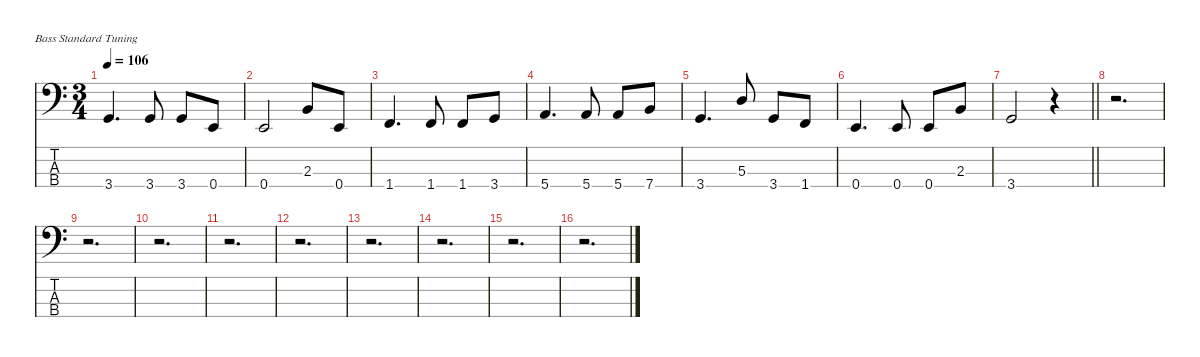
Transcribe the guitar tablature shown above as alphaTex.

\defaultSystemsLayout 4
\hideDynamics
\bracketExtendMode nobrackets
\singleTrackTrackNamePolicy hidden
\multiTrackTrackNamePolicy hidden
\otherSystemsTrackNameOrientation horizontal
\track ("Jason  Newsted" "el.bs.") {defaultSystemsLayout 8 instrument electricbasspick}
\staff {score tabs}
\tuning (G2 D2 A1 E1)
\ts (3 4)
\tempo 106
\clef f4
\ks c
3.4.4{d dy f beam Up} 3.4.8{beam Up} 3.4.8{beam Up} 0.4.8{beam Up} |
0.4.2{beam Up} 2.3.8{beam Up} 0.4.8{beam Up} |
1.4.4{d beam Up} 1.4.8{beam Up} 1.4.8{beam Up} 3.4.8{beam Up} |
5.4.4{d beam Up} 5.4.8{beam Up} 5.4.8{beam Up} 7.4.8{beam Up} |
3.4.4{d beam Up} 5.3.8{beam Up} 3.4.8{beam Up} 1.4.8{beam Up} |
0.4.4{d beam Up} 0.4.8{beam Up} 0.4.8{beam Up} 2.3.8{beam Up} |
\barLineRight lightlight
3.4.2{beam Up} r.4{beam Up} |
r.2{d beam Down} |
r.2{d beam Down} |
r.2{d beam Down} |
r.2{d beam Down} |
r.2{d beam Down} |
r.2{d beam Down} |
r.2{d beam Down} |
r.2{d beam Down} |
r.2{d beam Down}
